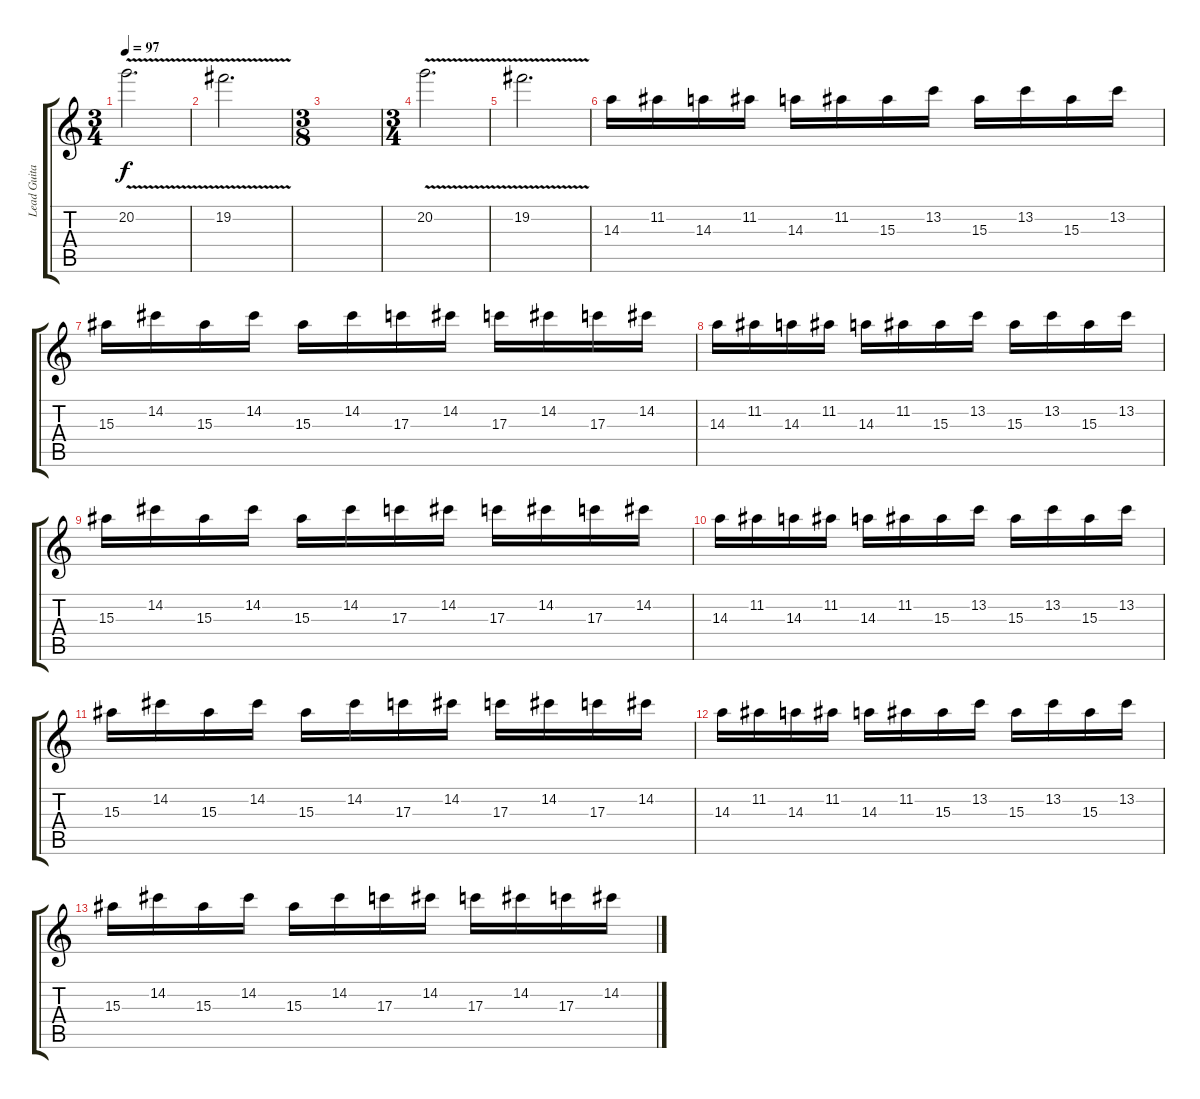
\track ("Lead Guitars" "Lead Guita") {instrument overdrivenguitar}
\staff {score tabs}
\tuning (E4 B3 G3 D3 A2 D2) {hide}
\ts (3 4)
\tempo 97
\clef g2
\ks c
20.2{v}.2{d dy f} |
19.2{v}.2{d} |
\ts (3 8)
|
\ts (3 4)
20.2{v}.2{d} |
19.2{v}.2{d} |
14.3.16{volume 14} 11.2.16 14.3.16 11.2.16 14.3.16 11.2.16 15.3.16 13.2.16 15.3.16 13.2.16 15.3.16 13.2.16 |
15.3.16 14.2.16 15.3.16 14.2.16 15.3.16 14.2.16 17.3.16 14.2.16 17.3.16 14.2.16 17.3.16 14.2.16 |
14.3.16 11.2.16 14.3.16 11.2.16 14.3.16 11.2.16 15.3.16 13.2.16 15.3.16 13.2.16 15.3.16 13.2.16 |
15.3.16 14.2.16 15.3.16 14.2.16 15.3.16 14.2.16 17.3.16 14.2.16 17.3.16 14.2.16 17.3.16 14.2.16 |
14.3.16 11.2.16 14.3.16 11.2.16 14.3.16 11.2.16 15.3.16 13.2.16 15.3.16 13.2.16 15.3.16 13.2.16 |
15.3.16 14.2.16 15.3.16 14.2.16 15.3.16 14.2.16 17.3.16 14.2.16 17.3.16 14.2.16 17.3.16 14.2.16 |
14.3.16 11.2.16 14.3.16 11.2.16 14.3.16 11.2.16 15.3.16 13.2.16 15.3.16 13.2.16 15.3.16 13.2.16 |
15.3.16 14.2.16 15.3.16 14.2.16 15.3.16 14.2.16 17.3.16 14.2.16 17.3.16 14.2.16 17.3.16 14.2.16
